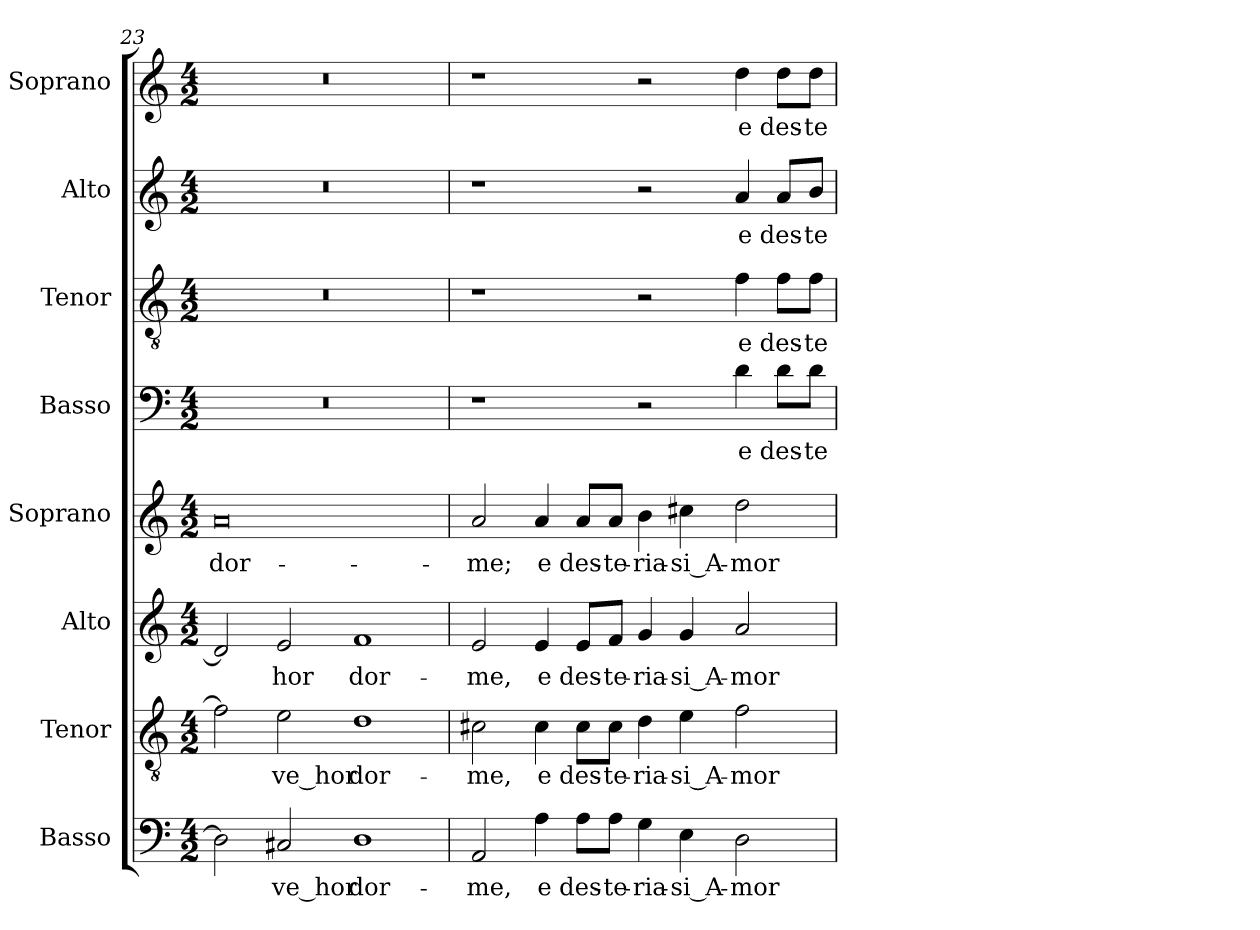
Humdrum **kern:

**kern	**text	**kern	**text	**kern	**text	**kern	**text	**kern	**text	**kern	**text	**kern	**text	**kern	**text
*part8	*part8	*part7	*part7	*part6	*part6	*part5	*part5	*part4	*part4	*part3	*part3	*part2	*part2	*part1	*part1
*staff8	*staff8	*staff7	*staff7	*staff6	*staff6	*staff5	*staff5	*staff4	*staff4	*staff3	*staff3	*staff2	*staff2	*staff1	*staff1
*I"Basso	*	*I"Tenor	*	*I"Alto	*	*I"Soprano	*	*I"Basso	*	*I"Tenor	*	*I"Alto	*	*I"Soprano	*
*	*	*I'T.	*	*I'A.	*	*I'Sop.	*	*	*	*I'T.	*	*I'A.	*	*I'Sop.	*
*clefF4	*	*clefGv2	*	*clefG2	*	*clefG2	*	*clefF4	*	*clefGv2	*	*clefG2	*	*clefG2	*
*	*	*ITrd7c12	*	*	*	*	*	*	*	*ITrd7c12	*	*	*	*	*
*k[]	*	*k[]	*	*k[]	*	*k[]	*	*k[]	*	*k[]	*	*k[]	*	*k[]	*
*C:	*	*C:	*	*C:	*	*C:	*	*C:	*	*C:	*	*C:	*	*C:	*
*M4/2	*	*M4/2	*	*M4/2	*	*M4/2	*	*M4/2	*	*M4/2	*	*M4/2	*	*M4/2	*
=23	=23	=23	=23	=23	=23	=23	=23	=23	=23	=23	=23	=23	=23	=23	=23
!	!	!	!	!	!	!	!LO:LY:b:color=#000000	!LO:N:vis=1	!	!LO:N:vis=1	!	!LO:N:vis=1	!	!LO:N:vis=1	!
2Di\]	.	2Fi\]	.	2di/]	.	0ai	dor-	0r	.	0r	.	0r	.	0r	.
!	!LO:LY:b:color=#000000	!	!	!	!	!	!	!	!	!	!	!	!	!	!
!	!	!	!LO:LY:b:color=#000000	!	!	!	!	!	!	!	!	!	!	!	!
!	!	!	!	!	!LO:LY:b:color=#000000	!	!	!	!	!	!	!	!	!	!
2C#Xi/	-ve_hor	2Ei\	-ve_hor	2ei/	hor	.	.	.	.	.	.	.	.	.	.
!	!LO:LY:b:color=#000000	!	!	!	!	!	!	!	!	!	!	!	!	!	!
!	!	!	!LO:LY:b:color=#000000	!	!	!	!	!	!	!	!	!	!	!	!
!	!	!	!	!	!LO:LY:b:color=#000000	!	!	!	!	!	!	!	!	!	!
1Di	dor-	1Di	dor-	1fi	dor-	.	.	.	.	.	.	.	.	.	.
=24	=24	=24	=24	=24	=24	=24	=24	=24	=24	=24	=24	=24	=24	=24	=24
!	!LO:LY:b:color=#000000	!	!	!	!	!	!	!	!	!	!	!	!	!	!
!	!	!	!LO:LY:b:color=#000000	!	!	!	!	!	!	!	!	!	!	!	!
!	!	!	!	!	!LO:LY:b:color=#000000	!	!	!	!	!	!	!	!	!	!
!	!	!	!	!	!	!	!LO:LY:b:color=#000000	!	!	!	!	!	!	!	!
2AAi/	-me,	2C#Xi\	-me,	2ei/	-me,	2ai/	-me;	1r	.	1r	.	1r	.	1r	.
!	!LO:LY:b:color=#000000	!	!	!	!	!	!	!	!	!	!	!	!	!	!
!	!	!	!LO:LY:b:color=#000000	!	!	!	!	!	!	!	!	!	!	!	!
!	!	!	!	!	!LO:LY:b:color=#000000	!	!	!	!	!	!	!	!	!	!
!	!	!	!	!	!	!	!LO:LY:b:color=#000000	!	!	!	!	!	!	!	!
4Ai\	e	4C#i\	e	4ei/	e	4ai/	e	.	.	.	.	.	.	.	.
!	!LO:LY:b:color=#000000	!	!	!	!	!	!	!	!	!	!	!	!	!	!
!	!	!	!LO:LY:b:color=#000000	!	!	!	!	!	!	!	!	!	!	!	!
!	!	!	!	!	!LO:LY:b:color=#000000	!	!	!	!	!	!	!	!	!	!
!	!	!	!	!	!	!	!LO:LY:b:color=#000000	!	!	!	!	!	!	!	!
8Ai\L	des-	8C#i\L	des-	8ei/L	des-	8ai/L	des-	.	.	.	.	.	.	.	.
!	!LO:LY:b:color=#000000	!	!	!	!	!	!	!	!	!	!	!	!	!	!
!	!	!	!LO:LY:b:color=#000000	!	!	!	!	!	!	!	!	!	!	!	!
!	!	!	!	!	!LO:LY:b:color=#000000	!	!	!	!	!	!	!	!	!	!
!	!	!	!	!	!	!	!LO:LY:b:color=#000000	!	!	!	!	!	!	!	!
8Ai\J	-te-	8C#i\J	-te-	8fi/J	-te-	8ai/J	-te-	.	.	.	.	.	.	.	.
!	!LO:LY:b:color=#000000	!	!	!	!	!	!	!	!	!	!	!	!	!	!
!	!	!	!LO:LY:b:color=#000000	!	!	!	!	!	!	!	!	!	!	!	!
!	!	!	!	!	!LO:LY:b:color=#000000	!	!	!	!	!	!	!	!	!	!
!	!	!	!	!	!	!	!LO:LY:b:color=#000000	!	!	!	!	!	!	!	!
4Gi\	-ria-	4Di\	-ria-	4gi/	-ria-	4bi\	-ria-	2r	.	2r	.	2r	.	2r	.
!	!LO:LY:b:color=#000000	!	!	!	!	!	!	!	!	!	!	!	!	!	!
!	!	!	!LO:LY:b:color=#000000	!	!	!	!	!	!	!	!	!	!	!	!
!	!	!	!	!	!LO:LY:b:color=#000000	!	!	!	!	!	!	!	!	!	!
!	!	!	!	!	!	!	!LO:LY:b:color=#000000	!	!	!	!	!	!	!	!
4Ei\	-si_A-	4Ei\	-si_A-	4gi/	-si_A-	4cc#Xi\	-si_A-	.	.	.	.	.	.	.	.
!	!LO:LY:b:color=#000000	!	!	!	!	!	!	!	!	!	!	!	!	!	!
!	!	!	!LO:LY:b:color=#000000	!	!	!	!	!	!	!	!	!	!	!	!
!	!	!	!	!	!LO:LY:b:color=#000000	!	!	!	!	!	!	!	!	!	!
!	!	!	!	!	!	!	!LO:LY:b:color=#000000	!	!	!	!	!	!	!	!
!	!	!	!	!	!	!	!	!	!LO:LY:b:color=#000000	!	!	!	!	!	!
!	!	!	!	!	!	!	!	!	!	!	!LO:LY:b:color=#000000	!	!	!	!
!	!	!	!	!	!	!	!	!	!	!	!	!	!LO:LY:b:color=#000000	!	!
!	!	!	!	!	!	!	!	!	!	!	!	!	!	!	!LO:LY:b:color=#000000
2Di\	-mor	2Fi\	-mor	2ai/	-mor	2ddi\	-mor	4di\	e	4Fi\	e	4ai/	e	4ddi\	e
!	!	!	!	!	!	!	!	!	!LO:LY:b:color=#000000	!	!	!	!	!	!
!	!	!	!	!	!	!	!	!	!	!	!LO:LY:b:color=#000000	!	!	!	!
!	!	!	!	!	!	!	!	!	!	!	!	!	!LO:LY:b:color=#000000	!	!
!	!	!	!	!	!	!	!	!	!	!	!	!	!	!	!LO:LY:b:color=#000000
.	.	.	.	.	.	.	.	8di\L	des-	8Fi\L	des-	8ai/L	des-	8ddi\L	des-
!	!	!	!	!	!	!	!	!	!LO:LY:b:color=#000000	!	!	!	!	!	!
!	!	!	!	!	!	!	!	!	!	!	!LO:LY:b:color=#000000	!	!	!	!
!	!	!	!	!	!	!	!	!	!	!	!	!	!LO:LY:b:color=#000000	!	!
!	!	!	!	!	!	!	!	!	!	!	!	!	!	!	!LO:LY:b:color=#000000
.	.	.	.	.	.	.	.	8di\J	-te-	8Fi\J	-te-	8bi/J	-te-	8ddi\J	-te-
=	=	=	=	=	=	=	=	=	=	=	=	=	=	=	=
*-	*-	*-	*-	*-	*-	*-	*-	*-	*-	*-	*-	*-	*-	*-	*-
